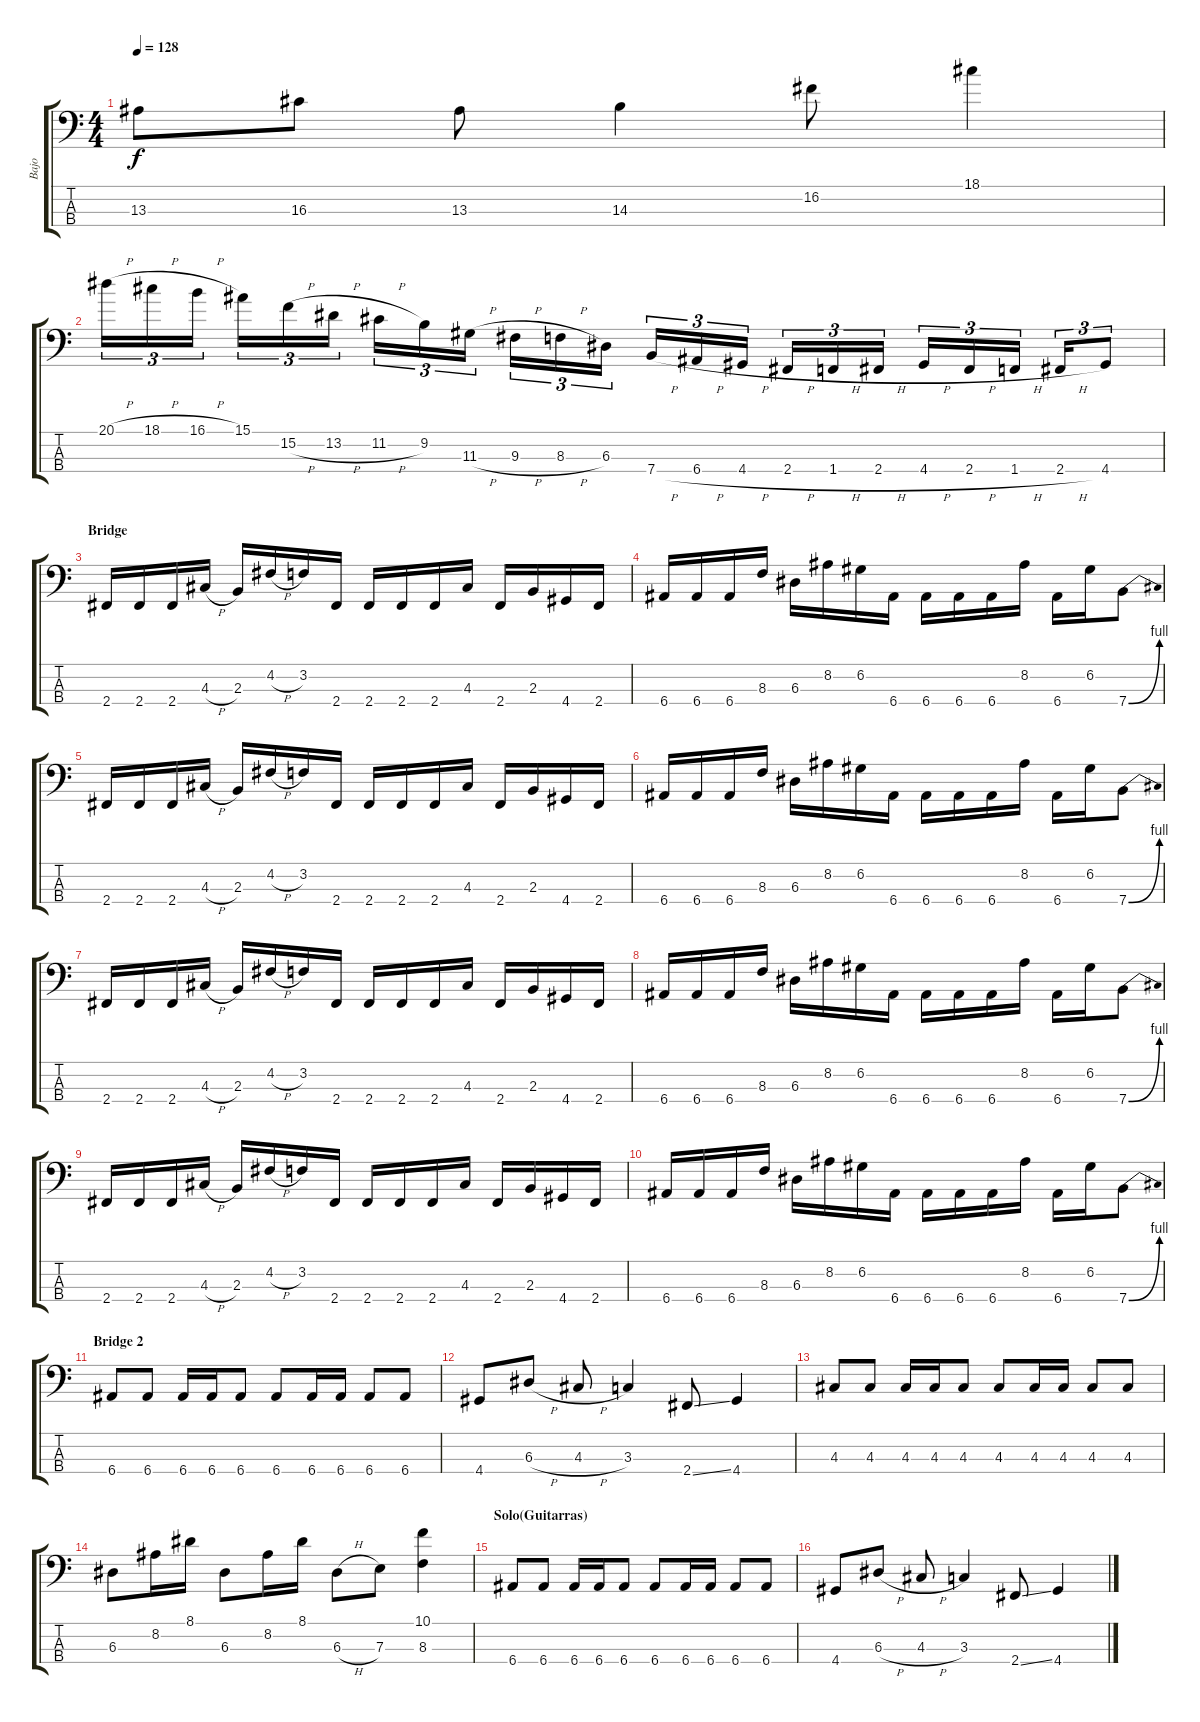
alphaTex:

\track ("Bajo" "Bajo") {instrument electricbassfinger}
\staff {score tabs}
\tuning (G2 D2 A1 E1) {hide}
\ts (4 4)
\tempo 128
\clef f4
\ks c
13.3.8{dy f} 16.3.8 13.3.8 14.3.4 16.2.8 18.1.4 |
20.1{h}.16{tu (3 2)} 18.1{h}.16{tu (3 2)} 16.1{h}.16{tu (3 2)} 15.1.16{tu (3 2)} 15.2{h}.16{tu (3 2)} 13.2{h}.16{tu (3 2)} 11.2{h}.16{tu (3 2)} 9.2.16{tu (3 2)} 11.3{h}.16{tu (3 2)} 9.3{h}.16{tu (3 2)} 8.3{h}.16{tu (3 2)} 6.3.16{tu (3 2)} 7.4{h}.16{tu (3 2)} 6.4{h}.16{tu (3 2)} 4.4{h}.16{tu (3 2)} 2.4{h}.16{tu (3 2)} 1.4{h}.16{tu (3 2)} 2.4{h}.16{tu (3 2)} 4.4{h}.16{tu (3 2)} 2.4{h}.16{tu (3 2)} 1.4{h}.16{tu (3 2)} 2.4{h}.16{tu (3 2)} 4.4.8{tu (3 2)} |
\section ("" "Bridge")
2.4.16 2.4.16 2.4.16 4.3{h}.16 2.3.16 4.2{h}.16 3.2.16 2.4.16 2.4.16 2.4.16 2.4.16 4.3.16 2.4.16 2.3.16 4.4.16 2.4.16 |
6.4.16 6.4.16 6.4.16 8.3.16 6.3.16 8.2.16 6.2.16 6.4.16 6.4.16 6.4.16 6.4.16 8.2.16 6.4.16 6.2.16 7.4{be (bend 0 0 60 4)}.8 |
2.4.16 2.4.16 2.4.16 4.3{h}.16 2.3.16 4.2{h}.16 3.2.16 2.4.16 2.4.16 2.4.16 2.4.16 4.3.16 2.4.16 2.3.16 4.4.16 2.4.16 |
6.4.16 6.4.16 6.4.16 8.3.16 6.3.16 8.2.16 6.2.16 6.4.16 6.4.16 6.4.16 6.4.16 8.2.16 6.4.16 6.2.16 7.4{be (bend 0 0 60 4)}.8 |
2.4.16 2.4.16 2.4.16 4.3{h}.16 2.3.16 4.2{h}.16 3.2.16 2.4.16 2.4.16 2.4.16 2.4.16 4.3.16 2.4.16 2.3.16 4.4.16 2.4.16 |
6.4.16 6.4.16 6.4.16 8.3.16 6.3.16 8.2.16 6.2.16 6.4.16 6.4.16 6.4.16 6.4.16 8.2.16 6.4.16 6.2.16 7.4{be (bend 0 0 60 4)}.8 |
2.4.16 2.4.16 2.4.16 4.3{h}.16 2.3.16 4.2{h}.16 3.2.16 2.4.16 2.4.16 2.4.16 2.4.16 4.3.16 2.4.16 2.3.16 4.4.16 2.4.16 |
6.4.16 6.4.16 6.4.16 8.3.16 6.3.16 8.2.16 6.2.16 6.4.16 6.4.16 6.4.16 6.4.16 8.2.16 6.4.16 6.2.16 7.4{be (bend 0 0 60 4)}.8 |
\section ("" "Bridge 2")
6.4.8 6.4.8 6.4.16 6.4.16 6.4.8 6.4.8 6.4.16 6.4.16 6.4.8 6.4.8 |
4.4.8 6.3{h}.8 4.3{h}.8 3.3.4 2.4{ss}.8 4.4.4 |
4.3.8 4.3.8 4.3.16 4.3.16 4.3.8 4.3.8 4.3.16 4.3.16 4.3.8 4.3.8 |
6.3.8 8.2.16 8.1.16 6.3.8 8.2.16 8.1.16 6.3{h}.8 7.3.8 (10.1 8.3).4 |
\section ("" "Solo(Guitarras)")
6.4.8{volume 13} 6.4.8 6.4.16 6.4.16 6.4.8 6.4.8 6.4.16 6.4.16 6.4.8 6.4.8 |
4.4.8 6.3{h}.8 4.3{h}.8 3.3.4 2.4{ss}.8 4.4.4
